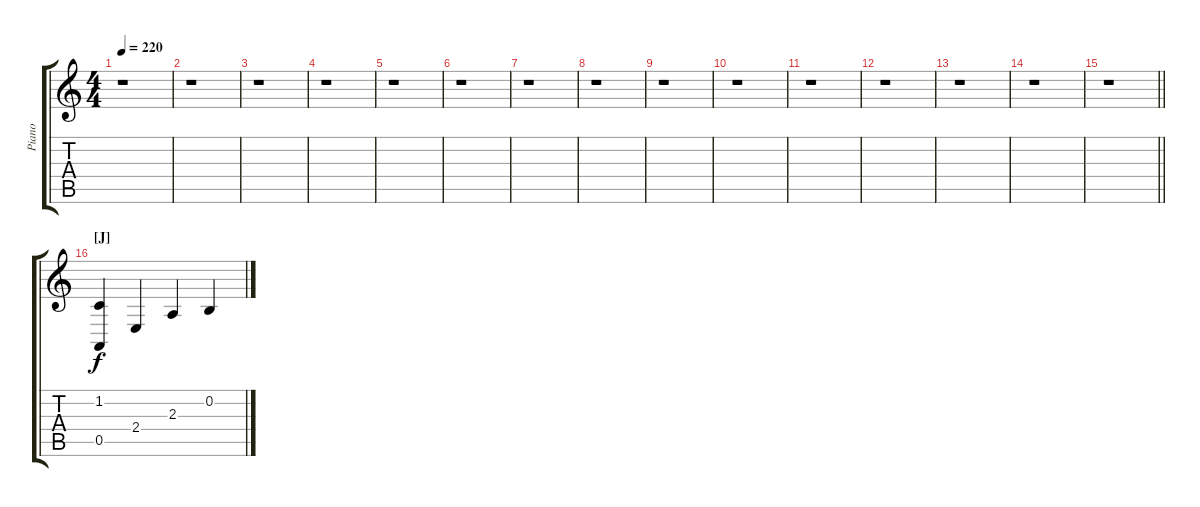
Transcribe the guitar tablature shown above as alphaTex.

\track ("Piano" "Piano") {instrument acousticgrandpiano}
\staff {score tabs}
\tuning (E4 B3 G3 D3 A2 E2) {hide}
\ts (4 4)
\tempo 220
\clef g2
\ks c
r.1{dy f} |
r.1 |
r.1 |
r.1 |
r.1 |
r.1 |
r.1 |
r.1 |
r.1 |
r.1 |
r.1 |
r.1 |
r.1 |
r.1 |
\barLineRight lightlight
r.1 |
\section ("" "[J]")
(1.2 0.5).4 2.4.4 2.3.4 0.2.4
